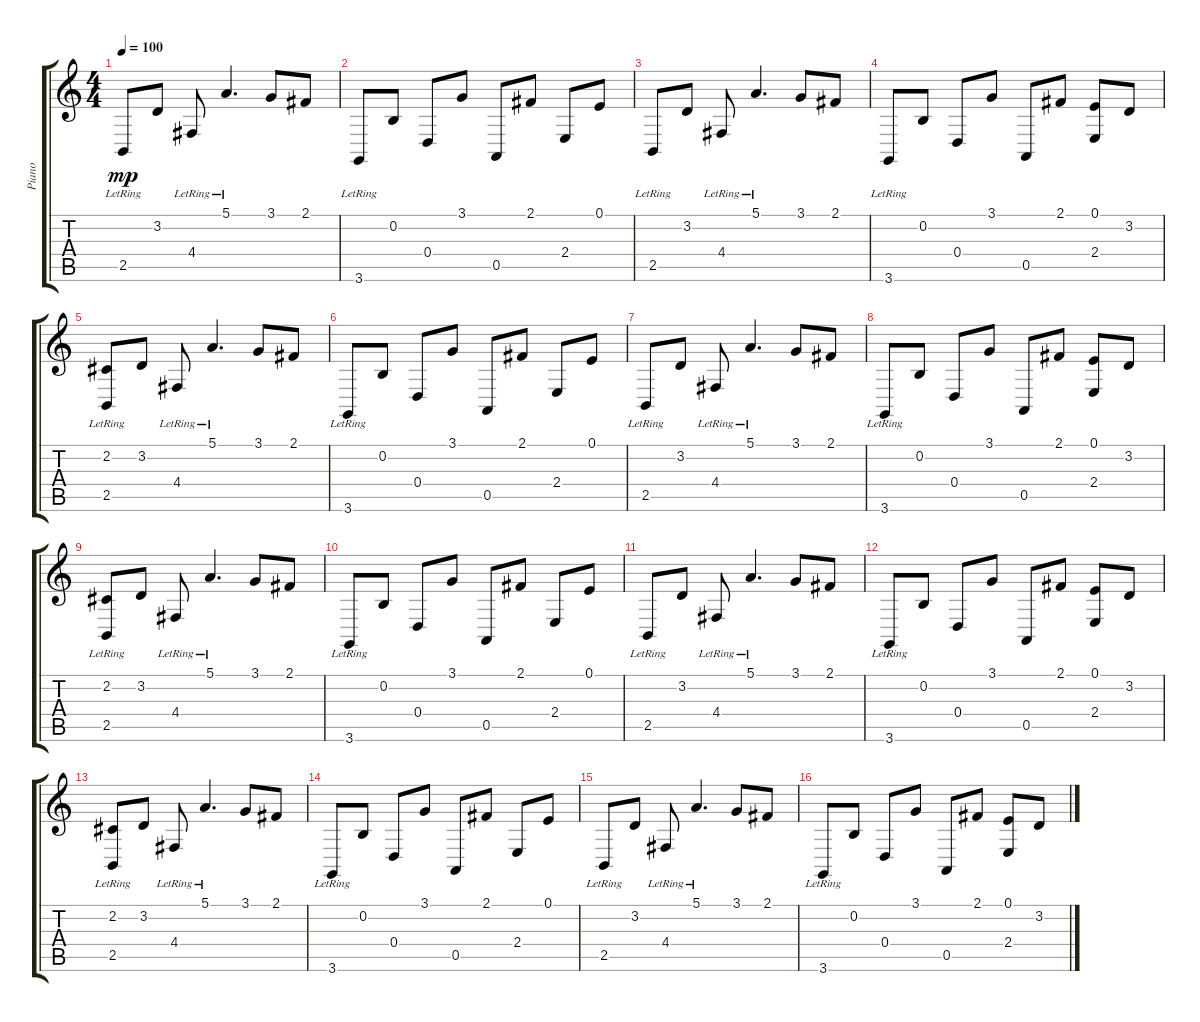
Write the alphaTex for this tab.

\track ("Piano" "Piano") {instrument acousticgrandpiano}
\staff {score tabs}
\tuning (E4 B3 G3 D3 A2 E2) {hide}
\ts (4 4)
\tempo 100
\clef g2
\ks c
2.5{lr}.8{dy mp instrument acousticgrandpiano} 3.2.8 4.4{lr}.8 5.1{lr}.4{d} 3.1.8 2.1.8 |
3.6{lr}.8 0.2.8 0.4.8 3.1.8 0.5.8 2.1.8 2.4.8 0.1.8 |
2.5{lr}.8 3.2.8 4.4{lr}.8 5.1{lr}.4{d} 3.1.8 2.1.8 |
3.6{lr}.8 0.2.8 0.4.8 3.1.8 0.5.8 2.1.8 (0.1 2.4).8 3.2.8 |
(2.2 2.5{lr}).8 3.2.8 4.4{lr}.8 5.1{lr}.4{d} 3.1.8 2.1.8 |
3.6{lr}.8 0.2.8 0.4.8 3.1.8 0.5.8 2.1.8 2.4.8 0.1.8 |
2.5{lr}.8 3.2.8 4.4{lr}.8 5.1{lr}.4{d} 3.1.8 2.1.8 |
3.6{lr}.8 0.2.8 0.4.8 3.1.8 0.5.8 2.1.8 (0.1 2.4).8 3.2.8 |
(2.2 2.5{lr}).8 3.2.8 4.4{lr}.8 5.1{lr}.4{d} 3.1.8 2.1.8 |
3.6{lr}.8 0.2.8 0.4.8 3.1.8 0.5.8 2.1.8 2.4.8 0.1.8 |
2.5{lr}.8 3.2.8 4.4{lr}.8 5.1{lr}.4{d} 3.1.8 2.1.8 |
3.6{lr}.8 0.2.8 0.4.8 3.1.8 0.5.8 2.1.8 (0.1 2.4).8 3.2.8 |
(2.2 2.5{lr}).8 3.2.8 4.4{lr}.8 5.1{lr}.4{d} 3.1.8 2.1.8 |
3.6{lr}.8 0.2.8 0.4.8 3.1.8 0.5.8 2.1.8 2.4.8 0.1.8 |
2.5{lr}.8 3.2.8 4.4{lr}.8 5.1{lr}.4{d} 3.1.8 2.1.8 |
3.6{lr}.8 0.2.8 0.4.8 3.1.8 0.5.8 2.1.8 (0.1 2.4).8 3.2.8
